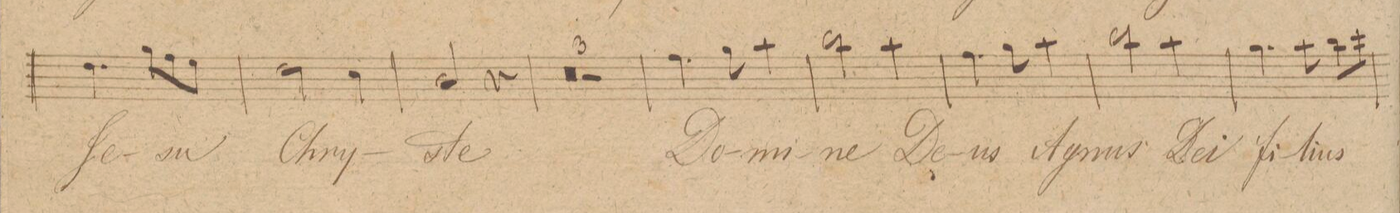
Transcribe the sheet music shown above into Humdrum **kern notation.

**kern	**text	**dynam
*I"Basso.	*	*
*clefF4	*	*
*k[f#c#]	*	*
*met(c|)	*	*
*M3/4	*	*
4.F#\	Je-	.
8B\L	-su	.
8A\	.	.
8G\J	.	.
=82	=82	=82
2F#\	Chry-	.
4E\	.	.
=83	=83	=83
2D/	-ste	.
4r	.	.
=84	=84	=84
1.r	.	.
=85	=85	=85
=86	=86	=86
2.r	.	.
=87	=87	=87
4.A\	Do-	.
8B\	-mi-	.
4c#\	-ne	.
=88	=88	=88
2d\	De-	.
4c#\	-us	.
=89	=89	=89
4.A\	A-	.
8B\	.	.
4c#\	-gnus	.
=90	=90	=90
2d\	De-	.
4c#\	-i	.
=91	=91	=91
4.B\	fi-	.
8c#\	-li-	.
8d\L	-us	.
8e\J	.	.
=92	=92	=92
*-	*-	*-
